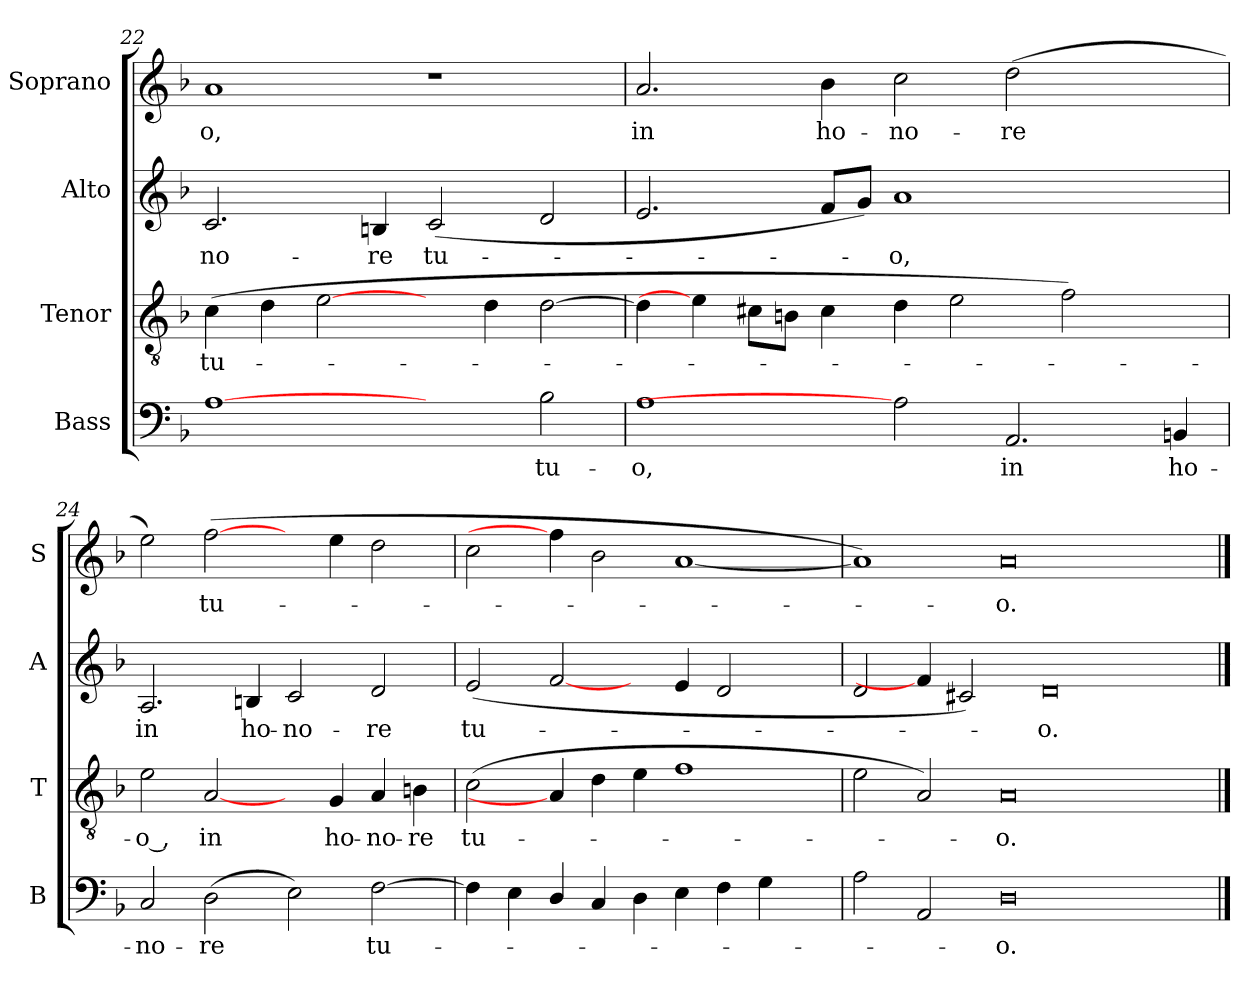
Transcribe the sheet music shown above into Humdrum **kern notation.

**kern	**text	**kern	**text	**kern	**text	**kern	**text
*part4	*part4	*part3	*part3	*part2	*part2	*part1	*part1
*staff4	*staff4	*staff3	*staff3	*staff2	*staff2	*staff1	*staff1
*I"Bass	*	*I"Tenor	*	*I"Alto	*	*I"Soprano	*
*I'B	*	*I'T	*	*I'A	*	*I'S	*
!!LO:PB:g=z
*clefF4	*	*clefGv2	*	*clefG2	*	*clefG2	*
*k[b-]	*	*k[b-]	*	*k[b-]	*	*k[b-]	*
*F:	*	*F:	*	*F:	*	*F:	*
=22	=22	=22	=22	=22	=22	=22	=22
!	!	!	!LO:LY:b	!	!LO:LY:b	!	!LO:LY:b
[1A	.	(>4c\	tu-	2.c/	-no-	1a	o,
.	.	4d\	.	.	.	.	.
.	.	[2e\	.	.	.	.	.
!	!	!	!	!	!LO:LY:b	!	!
.	.	.	.	4Bn/	-re	.	.
!	!	!	!	!	!LO:LY:b	!	!
2ryy	.	4ryy	.	(<2c/	tu-	1r	.
.	.	4d\	.	.	.	.	.
!	!LO:LY:b	!	!	!	!	!	!
2B-\	tu-	[2d\	.	2d/	.	.	.
=23	=23	=23	=23	=23	=23	=23	=23
!	!LO:LY:b	!	!	!	!	!	!LO:LY:b
1A	-o,	4d\]	.	2.e/	.	2.a/	in
.	.	4e\]	.	.	.	.	.
.	.	8c#X\L	.	.	.	.	.
.	.	8Bn\J	.	.	.	.	.
!	!	!	!	!	!	!	!LO:LY:b
.	.	4c#\	.	8f/L	.	4b-\	ho-
.	.	.	.	8g/J)	.	.	.
!	!	!	!	!	!LO:LY:b	!	!LO:LY:b
2A]	.	4d\	.	1a	o,	2cc\	-no-
.	.	2e\	.	.	.	.	.
!	!LO:LY:b	!	!	!	!	!	!LO:LY:b
2.AA/	in	.	.	.	.	(>2dd\	-re
.	.	2f\)	.	.	.	.	.
.	.	.	.	2ryy	.	2ryy	.
!	!LO:LY:b	!	!	!	!	!	!
4BBn/	ho-	4ryy	.	.	.	.	.
=24	=24	=24	=24	=24	=24	=24	=24
!	!LO:LY:b	!	!LO:LY:b	!	!LO:LY:b	!	!
2C/	-no-	2e\	o ,	2.A/	in	2ee\)	.
*	*	*	*	*	*	*MM118	*
!	!LO:LY:b	!	!LO:LY:b	!	!	!	!LO:LY:b
(>2D\	-re	[2A/	in	.	.	(>[2ff\	tu-
!	!	!	!	!	!LO:LY:b	!	!
.	.	.	.	4Bn/	ho-	.	.
!	!	!	!	!	!LO:LY:b	!	!
2E\)	.	4ryy	.	2c/	-no-	4ryy	.
*	*	*	*	*	*	*MM117	*
!	!	!	!LO:LY:b	!	!	!	!
.	.	4G/	ho-	.	.	4ee\	.
*	*	*	*	*	*	*MM116	*
!	!LO:LY:b	!	!LO:LY:b	!	!LO:LY:b	!	!
[2F\	tu-	4A/	-no-	2d/	-re	2dd\	.
!	!	!	!LO:LY:b	!	!	!	!
.	.	4Bn\	-re	.	.	.	.
=25	=25	=25	=25	=25	=25	=25	=25
*	*	*	*	*	*	*MM115	*
!	!	!	!LO:LY:b	!	!LO:LY:b	!	!
*	*	*	*	*	*	*^	*
4F\]	.	(>2c\	tu-	(<2e/	tu-	2cc\	1ryy	.
4E\	.	.	.	.	.	.	.	.
*	*	*	*	*	*	*MM113	*	*
4D/	.	4A/]	.	[2f/	.	4ff\]	.	.
4C/	.	4d\	.	.	.	2b-\	.	.
*	*	*	*	*	*	*MM111	*	*
4D\	.	4e\	.	4ryy	.	.	1ryy	.
4E\	.	1f	.	4e/	.	[1a	.	.
4F\	.	.	.	2d/	.	.	.	.
4G\	.	.	.	.	.	.	.	.
4ryy	.	.	.	4ryy	.	.	4ryy	.
*	*	*	*	*	*	*v	*v	*
=26	=26	=26	=26	=26	=26	=26	=26
*	*	*	*	*	*	*MM109	*
2A\	.	2e\	.	2d/	.	1a])	.
2AA/	.	2A/)	.	4f/]	.	.	.
.	.	.	.	2c#X/)	.	.	.
*	*	*	*	*	*	*MM108	*
!	!LO:LY:b	!	!LO:LY:b	!	!	!	!LO:LY:b
0D	o.	0A	o.	.	.	0a	o.
!	!	!	!	!	!LO:LY:b	!	!
.	.	.	.	0d	o.	.	.
4ryy	.	4ryy	.	.	.	4ryy	.
==	==	==	==	==	==	==	==
*-	*-	*-	*-	*-	*-	*-	*-
